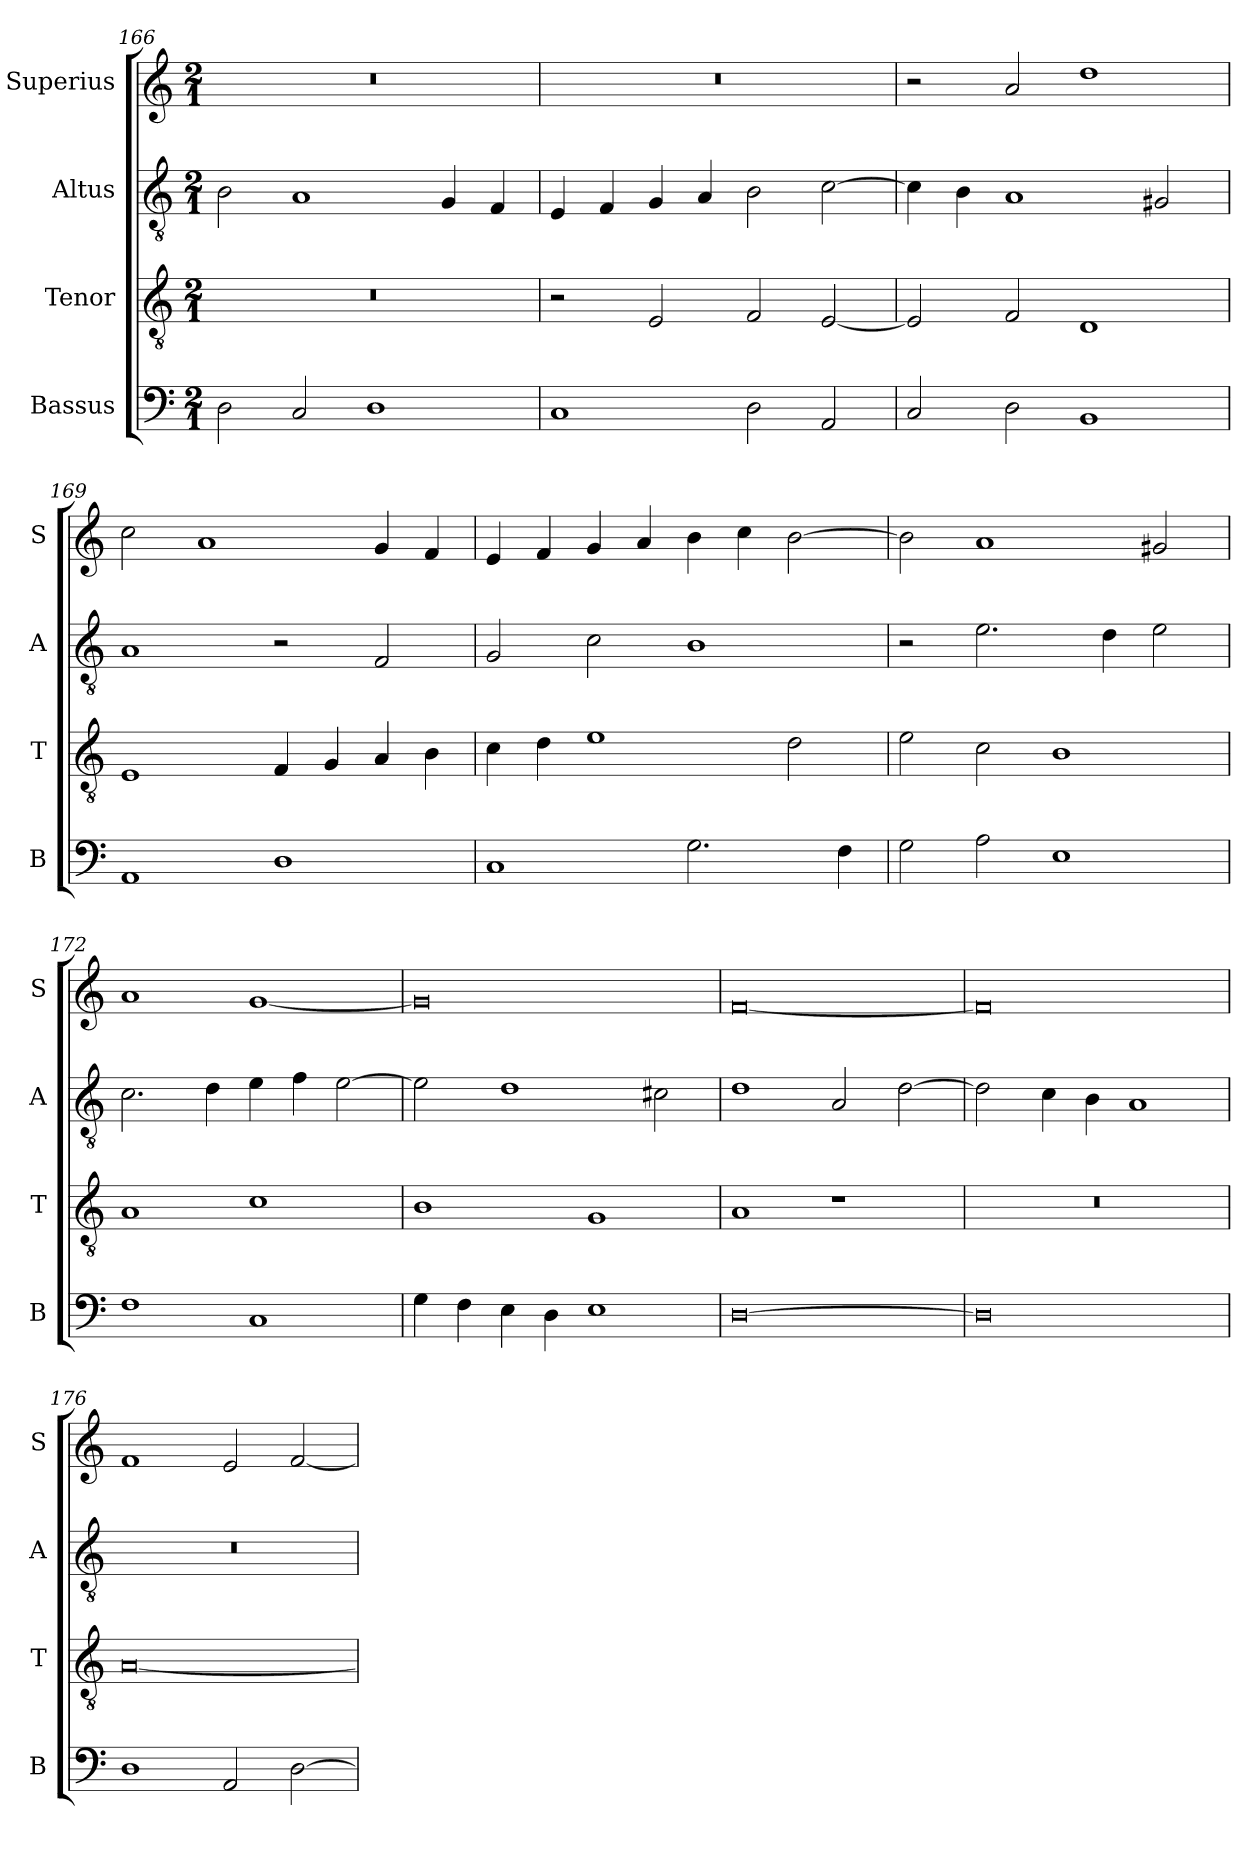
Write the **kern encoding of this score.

**kern	**kern	**kern	**kern
*part4	*part3	*part2	*part1
*staff4	*staff3	*staff2	*staff1
*I"Bassus	*I"Tenor	*I"Altus	*I"Superius
*I'B	*I'T	*I'A	*I'S
*clefF4	*clefGv2	*clefGv2	*clefG2
*k[]	*k[]	*k[]	*k[]
*M2/1	*M2/1	*M2/1	*M2/1
=166	=166	=166	=166
2D\	0r	2B\	0r
2C/	.	1A	.
1D	.	.	.
.	.	4G/	.
.	.	4F/	.
=167	=167	=167	=167
1C	2r	4E/	0r
.	.	4F/	.
.	2E/	4G/	.
.	.	4A/	.
2D\	2F/	2B\	.
2AA/	[2E/	[2c\	.
=168	=168	=168	=168
2C/	2E/]	4c\]	2r
.	.	4B\	.
2D\	2F/	1A	2a/
1BB	1D	.	1dd
.	.	2G#X/	.
=169	=169	=169	=169
1AA	1E	1A	2cc\
.	.	.	1a
1D	4F/	2r	.
.	4G/	.	.
.	4A/	2F/	4g/
.	4B\	.	4f/
=170	=170	=170	=170
1C	4c\	2G/	4e/
.	4d\	.	4f/
.	1e	2c\	4g/
.	.	.	4a/
2.G\	.	1B	4b\
.	.	.	4cc\
.	2d\	.	[2b\
4F\	.	.	.
=171	=171	=171	=171
2G\	2e\	2r	2b\]
2A\	2c\	2.e\	1a
1E	1B	.	.
.	.	4d\	.
.	.	2e\	2g#X/
=172	=172	=172	=172
1F	1A	2.c\	1a
.	.	4d\	.
1C	1c	4e\	[1g
.	.	4f\	.
.	.	[2e\	.
=173	=173	=173	=173
4G\	1B	2e\]	0g]
4F\	.	.	.
4E\	.	1d	.
4D\	.	.	.
1E	1G	.	.
.	.	2c#X\	.
=174	=174	=174	=174
[0D	1A	1d	[0f
.	1r	2A/	.
.	.	[2d\	.
=175	=175	=175	=175
0D]	0r	2d\]	0f]
.	.	4c\	.
.	.	4B\	.
.	.	1A	.
=176	=176	=176	=176
1D	[0A	0r	1f
2AA/	.	.	2e/
[2D\	.	.	[2f/
=	=	=	=
*-	*-	*-	*-
